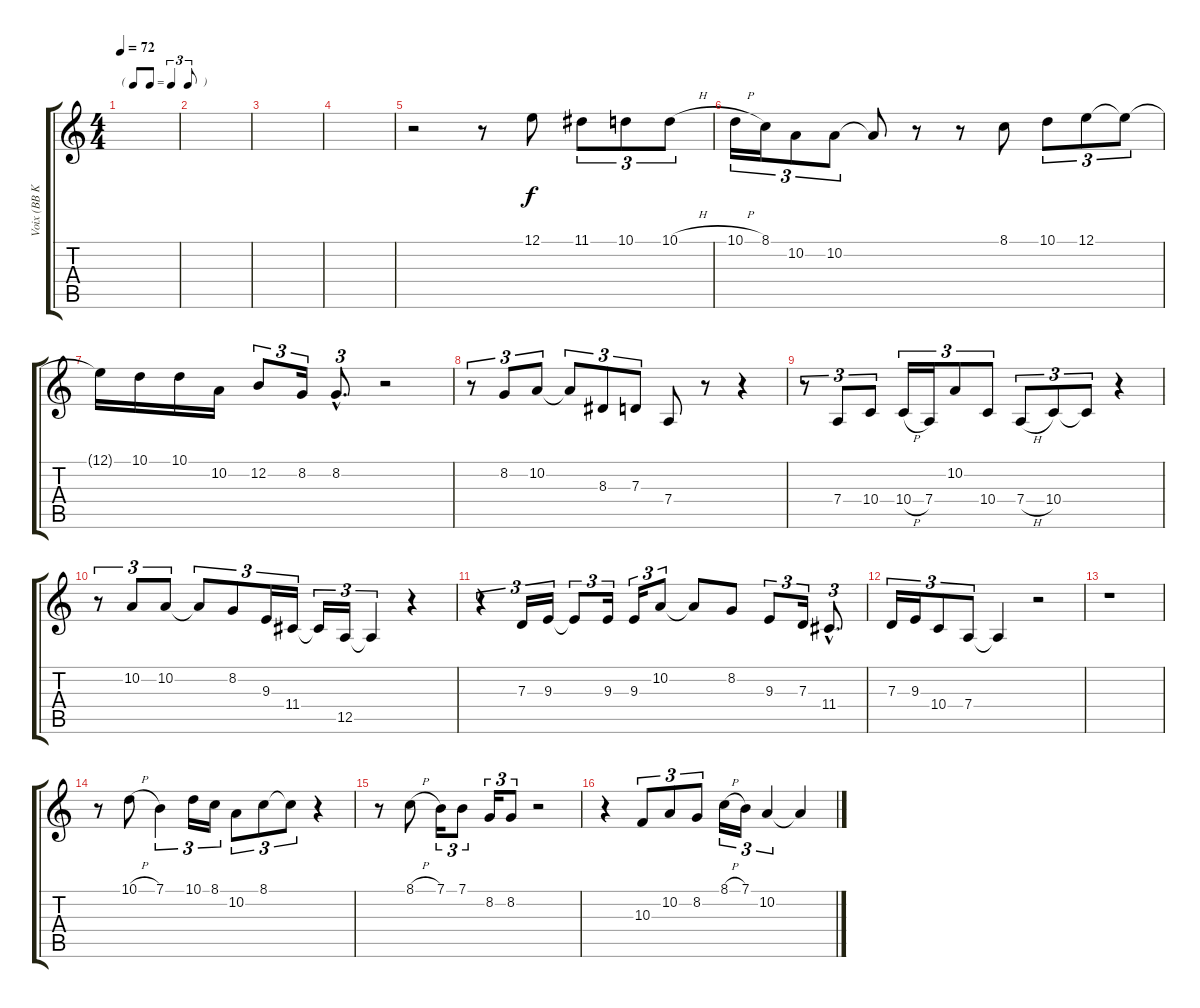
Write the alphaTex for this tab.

\track ("Voix (BB King)" "Voix (BB K") {instrument tangoaccordion}
\staff {score tabs}
\tuning (E4 B3 G3 D3 A2 E2) {hide}
\ts (4 4)
\tf triplet8th
\tempo 72
\clef g2
\ks c
|
|
|
|
r.2 r.8 12.1.8 11.1.8{tu (3 2)} 10.1.8{tu (3 2)} 10.1{h}.8{tu (3 2)} |
10.1{h}.16{tu (3 2)} 8.1.16{tu (3 2)} 10.2.8{tu (3 2)} 10.2.8{tu (3 2)} 10.2{t}.8 r.8 r.8 8.1.8 10.1.8{tu (3 2)} 12.1.8{tu (3 2)} 12.1{t}.8{tu (3 2)} |
12.1{t}.16 10.1.16 10.1.16 10.2.16 12.2.8{tu (3 2)} 8.2.16{tu (3 2)} 8.2{hac}.8{d tu (3 2)} r.2 |
r.8{tu (3 2)} 8.2.8{tu (3 2)} 10.2.8{tu (3 2)} 10.2{t}.8{tu (3 2)} 8.3.8{tu (3 2)} 7.3.8{tu (3 2)} 7.4.8 r.8 r.4 |
r.8{tu (3 2)} 7.4.8{tu (3 2)} 10.4.8{tu (3 2)} 10.4{h}.16{tu (3 2)} 7.4.16{tu (3 2)} 10.2.8{tu (3 2)} 10.4.8{tu (3 2)} 7.4{h}.8{tu (3 2)} 10.4.8{tu (3 2)} 10.4{t}.8{tu (3 2)} r.4 |
r.8{tu (3 2)} 10.2.8{tu (3 2)} 10.2.8{tu (3 2)} 10.2{t}.8{tu (3 2)} 8.2.8{tu (3 2)} 9.3.16{tu (3 2)} 11.4.16{tu (3 2)} 11.4{t}.16{tu (3 2)} 12.5.16{tu (3 2)} 12.5{t}.4{tu (3 2)} r.4 |
r.4{tu (3 2)} 7.3.16{tu (3 2)} 9.3.16{tu (3 2)} 9.3{t}.8{tu (3 2)} 9.3.16{tu (3 2)} 9.3.16{tu (3 2)} 10.2.8{tu (3 2)} 10.2{t}.8 8.2.8 9.3.8{tu (3 2)} 7.3.16{tu (3 2)} 11.4{hac}.8{d tu (3 2)} |
7.3.16{tu (3 2)} 9.3.16{tu (3 2)} 10.4.8{tu (3 2)} 7.4.8{tu (3 2)} 7.4{t}.4 r.2 |
r.1 |
r.8 10.1{h}.8 7.1.4{tu (3 2)} 10.1.16{tu (3 2)} 8.1.16{tu (3 2)} 10.2.8{tu (3 2)} 8.1.8{tu (3 2)} 8.1{t}.8{tu (3 2)} r.4 |
r.8 8.1{h}.8 7.1.16{tu (3 2)} 7.1.8{tu (3 2)} 8.2.16{tu (3 2)} 8.2.8{tu (3 2)} r.2 |
r.4 10.3.8{tu (3 2)} 10.2.8{tu (3 2)} 8.2.8{tu (3 2)} 8.1{h}.16{tu (3 2)} 7.1.16{tu (3 2)} 10.2.4{tu (3 2)} 10.2{t}.4
